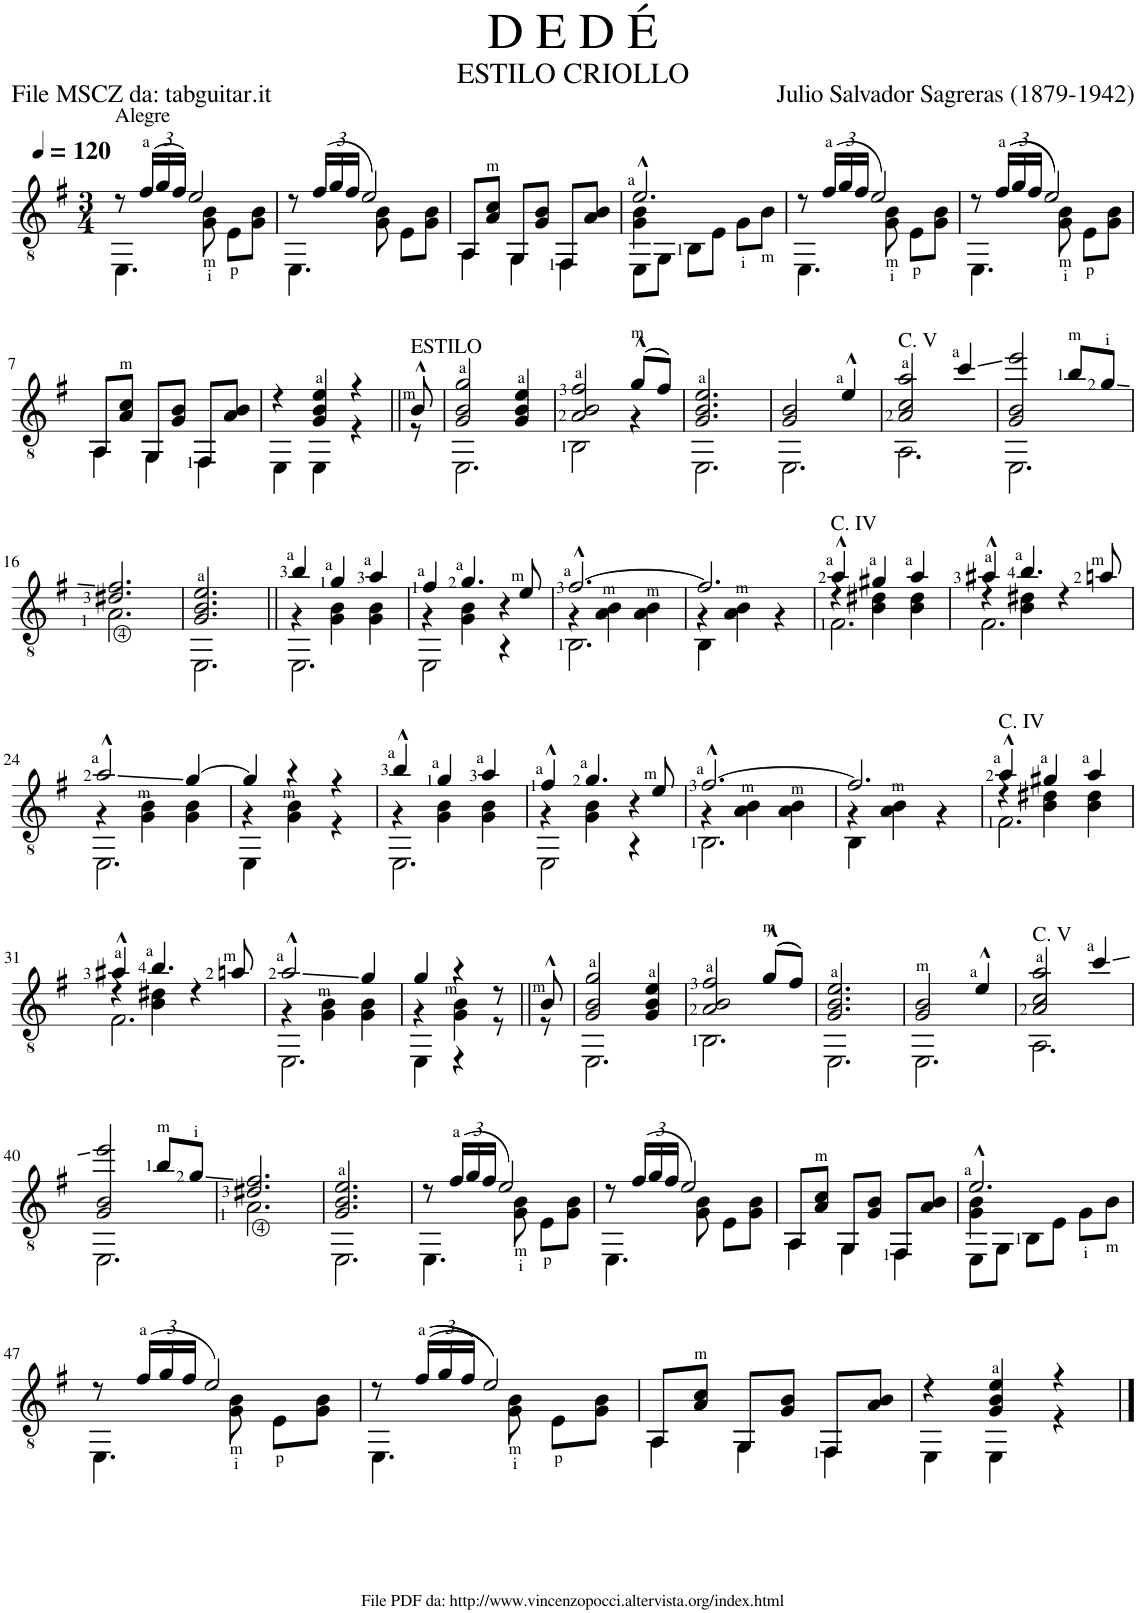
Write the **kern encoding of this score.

**kern
*part1
*staff1
*I"Guitar
*I'Guit.
*clefGv2
*k[f#]
*M3/4
*MM120
=1
*^
!LO:TX:a:t=Alegre	!
8r	4.EE\
*Xbrackettup	*
(24f#/LL	.
24g/	.
24f#/JJ)	.
2e/	.
.	8G\ 8B\
.	8E\L
.	8G\ 8B\J
=2	=2
8r	4.EE\
(24f#/LL	.
24g/	.
24f#/JJ	.
2e/)	.
.	8G\ 8B\
.	8E\L
.	8G\ 8B\J
=3	=3
8AA/L	4AA\
8A/ 8c/J	.
8GG/L	4GG\
8G/ 8B/J	.
8FF#/L	4FF#\
8A/ 8B/J	.
=4	=4
*	*^
2.e^^/	4G\ 4B\	8EE\L
.	.	8GG\J
.	2ryy	8BB\L
.	.	8E\J
.	.	8G\L
.	.	8B\J
*	*v	*v
=5	=5
8r	4.EE\
(24f#/LL	.
24g/	.
24f#/JJ	.
2e/)	.
.	8G\ 8B\
.	8E\L
.	8G\ 8B\J
=6	=6
8r	4.EE\
((24f#/LL	.
24g/	.
24f#/JJ	.
2e/))	.
.	8G\ 8B\
.	8E\L
.	8G\ 8B\J
!!LO:LB:g=z	!!
=7	=7
8AA/L	4AA\
8A/ 8c/J	.
8GG/L	4GG\
8G/ 8B/J	.
8FF#/L	4FF#\
8A/ 8B/J	.
=8	=8
4r	4EE\
4G/ 4B/ 4e/	4EE\
4r	4r
=9||	=9||
!LO:TX:a:t=ESTILO	!
8B^^/	8r
=10	=10
2G/ 2B/ 2g/	2.EE\
4G/ 4B/ 4e/	.
=11	=11
2A/ 2B/ 2f#/	2BB\
((8g^^/L	4r
8f#/J))	.
=12	=12
2.G/ 2.B/ 2.e/	2.EE\
=13	=13
2G/ 2B/	2.EE\
4e^^/	.
=14	=14
!LO:TX:a:t=C. V	!
2A/ 2c/ 2a/	2.AA\
4cc/	.
=15	=15
2G/ 2B/ 2ee/	2.EE\
8b/L	.
8g/J	.
!!LO:LB:g=z	!!
=16	=16
2.d#X/ 2.f#/	2.A\
=17	=17
2.G/ 2.B/ 2.e/	2.EE\
=18||	=18||
*	*^
4b/	4r	2.EE\
4g/	4G\ 4B\	.
4a/	4G\ 4B\	.
=19	=19	=19
4f#/	4r	2EE\
4.g/	4G\ 4B\	.
.	4r	4r
8e/	.	.
=20	=20	=20
[2.f#^^/	4r	2.BB\
.	4A\ 4B\	.
.	4A\ 4B\	.
=21	=21	=21
2.f#/]	4r	4BB\
.	4A\ 4B\	2ryy
.	4r	.
=22	=22	=22
!LO:TX:a:t=C. IV	!	!
4a^^/	4r	2.F#\
4g#X/	4B\ 4d#X\	.
4a/	4B\ 4d#\	.
=23	=23	=23
4a#X^^/	4r	2.F#\
4.b/	4B\ 4d#X\	.
.	4r	.
8an/	.	.
!!LO:LB:g=z	!!	!!
=24	=24	=24
2a^^/	4r	2.EE\
.	4G\ 4B\	.
[4g/	4G\ 4B\	.
=25	=25	=25
4g/]	4r	4EE\
4r	4G\ 4B\	2ryy
4r	4r	.
=26	=26	=26
4b^^/	4r	2.EE\
4g/	4G\ 4B\	.
4a/	4G\ 4B\	.
=27	=27	=27
4f#^^/	4r	2EE\
4.g/	4G\ 4B\	.
.	4r	4r
8e/	.	.
=28	=28	=28
[2.f#^^/	4r	2.BB\
.	4A\ 4B\	.
.	4A\ 4B\	.
=29	=29	=29
2.f#/]	4r	4BB\
.	4A\ 4B\	2ryy
.	4r	.
=30	=30	=30
!LO:TX:a:t=C. IV	!	!
4a^^/	4r	2.F#\
4g#X/	4B\ 4d#X\	.
4a/	4B\ 4d#\	.
!!LO:LB:g=z	!!	!!
=31	=31	=31
4a#X^^/	4r	2.F#\
4.b/	4B\ 4d#X\	.
.	4r	.
8an/	.	.
=32	=32	=32
2a^^/	4r	2.EE\
.	4G\ 4B\	.
4g/	4G\ 4B\	.
=33	=33	=33
4g/	4r	4EE\
4r	4G\ 4B\	4r
8r	8r	8ryy
*	*v	*v
=34||	=34||
8B^^/	8r
=35	=35
2G/ 2B/ 2g/	2.EE\
4G/ 4B/ 4e/	.
=36	=36
2A/ 2B/ 2f#/	2.BB\
((8g^^/L	.
8f#/J))	.
=37	=37
2.G/ 2.B/ 2.e/	2.EE\
=38	=38
2G/ 2B/	2.EE\
4e^^/	.
=39	=39
!LO:TX:a:t=C. V	!
2A/ 2c/ 2a/	2.AA\
4cc/	.
!!LO:LB:g=z	!!
=40	=40
2G/ 2B/ 2ee/	2.EE\
8b/L	.
8g/J	.
=41	=41
2.d#X/ 2.f#/	2.A\
=42	=42
2.G/ 2.B/ 2.e/	2.EE\
=43	=43
8r	4.EE\
(24f#/LL	.
24g/	.
24f#/JJ	.
2e/)	.
.	8G\ 8B\
.	8E\L
.	8G\ 8B\J
=44	=44
8r	4.EE\
(24f#/LL	.
24g/	.
24f#/JJ	.
2e/)	.
.	8G\ 8B\
.	8E\L
.	8G\ 8B\J
=45	=45
8AA/L	4AA\
8A/ 8c/J	.
8GG/L	4GG\
8G/ 8B/J	.
8FF#/L	4FF#\
8A/ 8B/J	.
=46	=46
*	*^
2.e^^/	4G\ 4B\	8EE\L
.	.	8GG\J
.	2ryy	8BB\L
.	.	8E\J
.	.	8G\L
.	.	8B\J
*	*v	*v
!!LO:LB:g=z
=47	=47
8r	4.EE\
(24f#/LL	.
24g/	.
24f#/JJ	.
2e/)	.
.	8G\ 8B\
.	8E\L
.	8G\ 8B\J
=48	=48
8r	4.EE\
(((24f#/LL	.
24g/	.
24f#/JJ)	.
2e/))	.
.	8G\ 8B\
.	8E\L
.	8G\ 8B\J
=49	=49
8AA/L	4AA\
8A/ 8c/J	.
8GG/L	4GG\
8G/ 8B/J	.
8FF#/L	4FF#\
8A/ 8B/J	.
=50	=50
4r	4EE\
4G/ 4B/ 4e/	4EE\
4r	4r
*v	*v
==
*-
